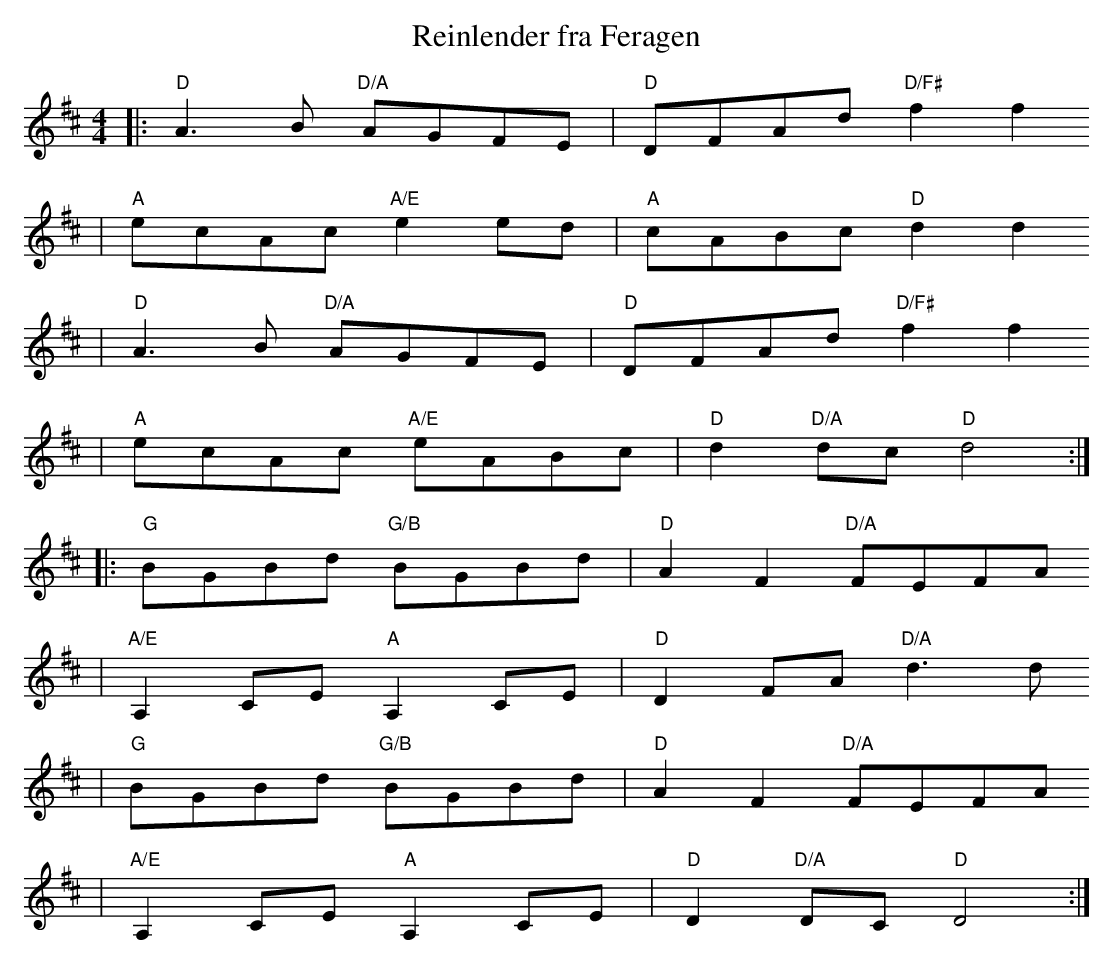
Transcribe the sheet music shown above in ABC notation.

X:1
T:Reinlender fra Feragen
M:4/4
L:1/8
K:D
|: "D"A3B "D/A"AGFE | "D"DFAd "D/F#"f2 f2
| "A"ecAc "A/E"e2 ed | "A"cABc "D"d2 d2
|  "D"A3B "D/A"AGFE | "D"DFAd "D/F#"f2 f2
| "A"ecAc "A/E"eABc | "D"d2"D/A"dc "D"d4 :|
|: "G"BGBd "G/B"BGBd | "D"A2 F2 "D/A"FEFA
| "A/E"A,2CE "A"A,2CE | "D"D2FA "D/A"d3d
|  "G"BGBd "G/B"BGBd | "D"A2 F2 "D/A"FEFA
| "A/E"A,2CE "A"A,2CE | "D"D2"D/A"DC "D"D4 :|
